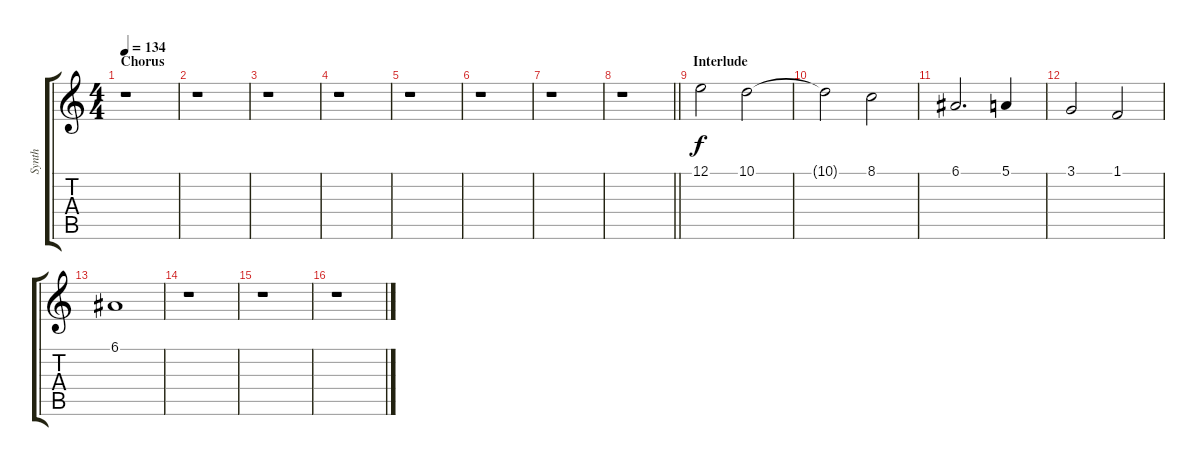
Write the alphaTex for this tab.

\track ("Synth" "Synth") {instrument lead3calliope}
\staff {score tabs}
\tuning (E4 B3 G3 D3 A2 E2) {hide}
\ts (4 4)
\section ("" "Chorus")
\tempo 134
\clef g2
\ks c
r.1{dy f} |
r.1 |
r.1 |
r.1 |
r.1 |
r.1 |
r.1 |
\barLineRight lightlight
r.1 |
\section ("" "Interlude")
12.1.2 10.1.2 |
10.1{t}.2 8.1.2 |
6.1.2{d} 5.1.4 |
3.1.2 1.1.2 |
6.1.1 |
r.1 |
r.1 |
r.1
